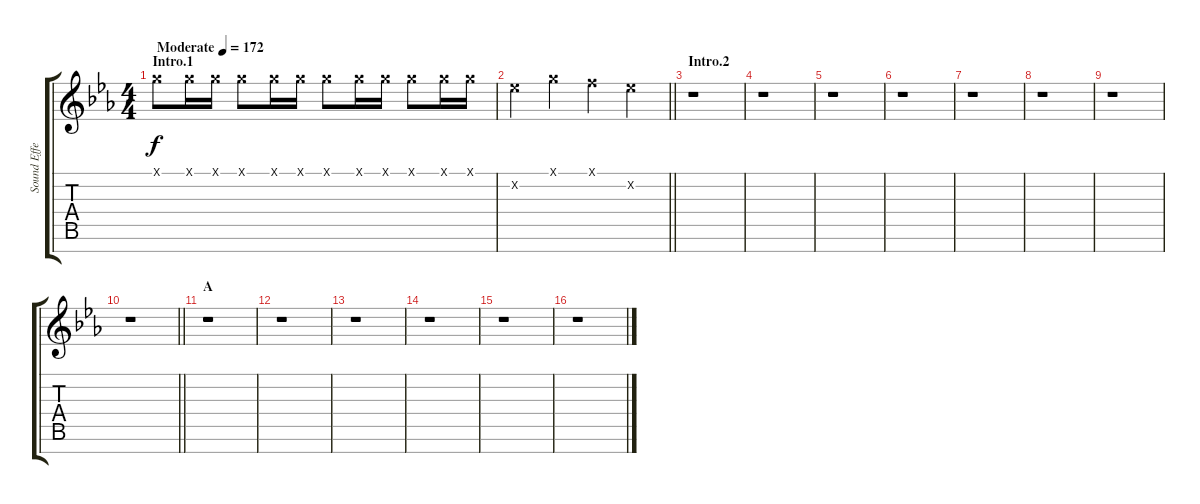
\track ("Sound Effect" "Sound Effe") {instrument pad3polysynth}
\staff {score tabs}
\tuning (E5 B4 G4 D4 A3 E3 B2) {hide}
\ts (4 4)
\section ("" "Intro.1")
\tempo (172 "Moderate")
\clef g2
\ks eb
3.1{x}.8{dy f instrument pad3polysynth} 3.1{x}.16 3.1{x}.16 3.1{x}.8 3.1{x}.16 3.1{x}.16 3.1{x}.8 3.1{x}.16 3.1{x}.16 3.1{x}.8 3.1{x}.16 3.1{x}.16 |
\barLineRight lightlight
4.2{x}.4 3.1{x}.4 1.1{x}.4 4.2{x}.4 |
\section ("" "Intro.2")
r.1 |
r.1 |
r.1 |
r.1 |
r.1 |
r.1 |
r.1 |
\barLineRight lightlight
r.1 |
\section ("" "A")
r.1 |
r.1 |
r.1 |
r.1 |
r.1 |
r.1
